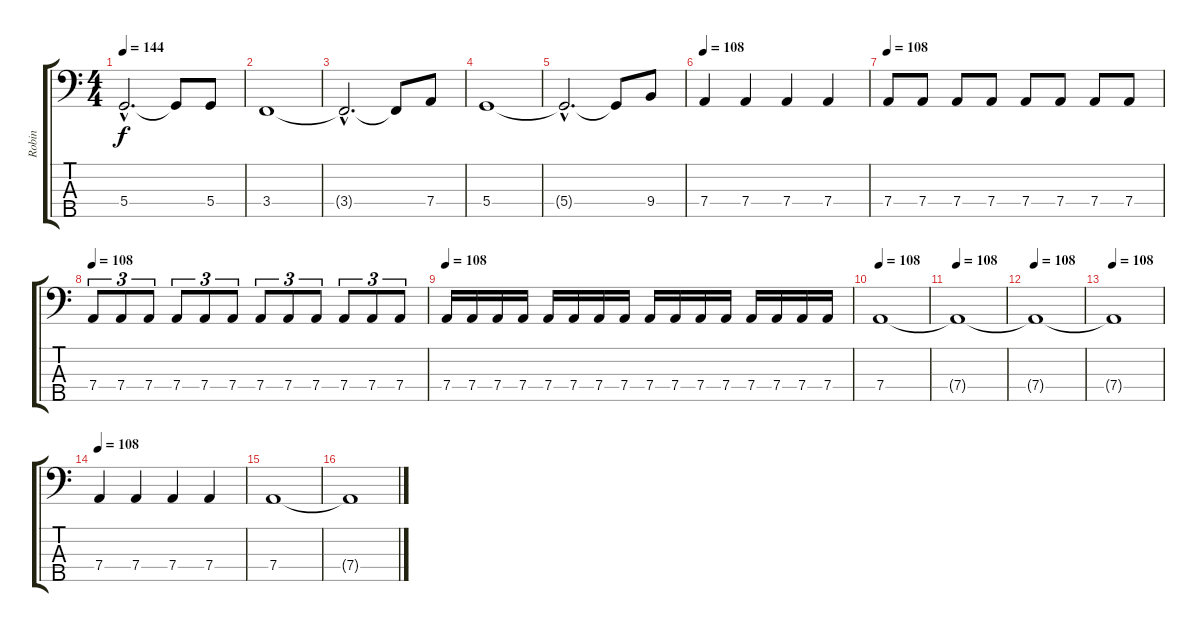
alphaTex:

\track ("Robin" "Robin") {instrument electricbassfinger}
\staff {score tabs}
\tuning (F2 C2 G1 D1 A0) {hide}
\ts (4 4)
\tempo 144
\clef f4
\ks c
5.4{hac t}.2{d dy f} 5.4{t}.8 5.4.8 |
3.4.1 |
3.4{hac t}.2{d} 3.4{t}.8 7.4.8 |
5.4.1 |
5.4{hac t}.2{d} 5.4{t}.8 9.4.8 |
\tempo 108
7.4.4 7.4.4 7.4.4 7.4.4 |
\tempo 108
7.4.8 7.4.8 7.4.8 7.4.8 7.4.8 7.4.8 7.4.8 7.4.8 |
\tempo 108
7.4.8{tu (3 2)} 7.4.8{tu (3 2)} 7.4.8{tu (3 2)} 7.4.8{tu (3 2)} 7.4.8{tu (3 2)} 7.4.8{tu (3 2)} 7.4.8{tu (3 2)} 7.4.8{tu (3 2)} 7.4.8{tu (3 2)} 7.4.8{tu (3 2)} 7.4.8{tu (3 2)} 7.4.8{tu (3 2)} |
\tempo 108
7.4.16 7.4.16 7.4.16 7.4.16 7.4.16 7.4.16 7.4.16 7.4.16 7.4.16 7.4.16 7.4.16 7.4.16 7.4.16 7.4.16 7.4.16 7.4.16 |
\tempo 108
7.4.1 |
\tempo 108
7.4{t}.1 |
\tempo 108
7.4{t}.1 |
\tempo 108
7.4{t}.1 |
\tempo 108
7.4.4 7.4.4 7.4.4 7.4.4 |
7.4.1 |
7.4{t}.1
